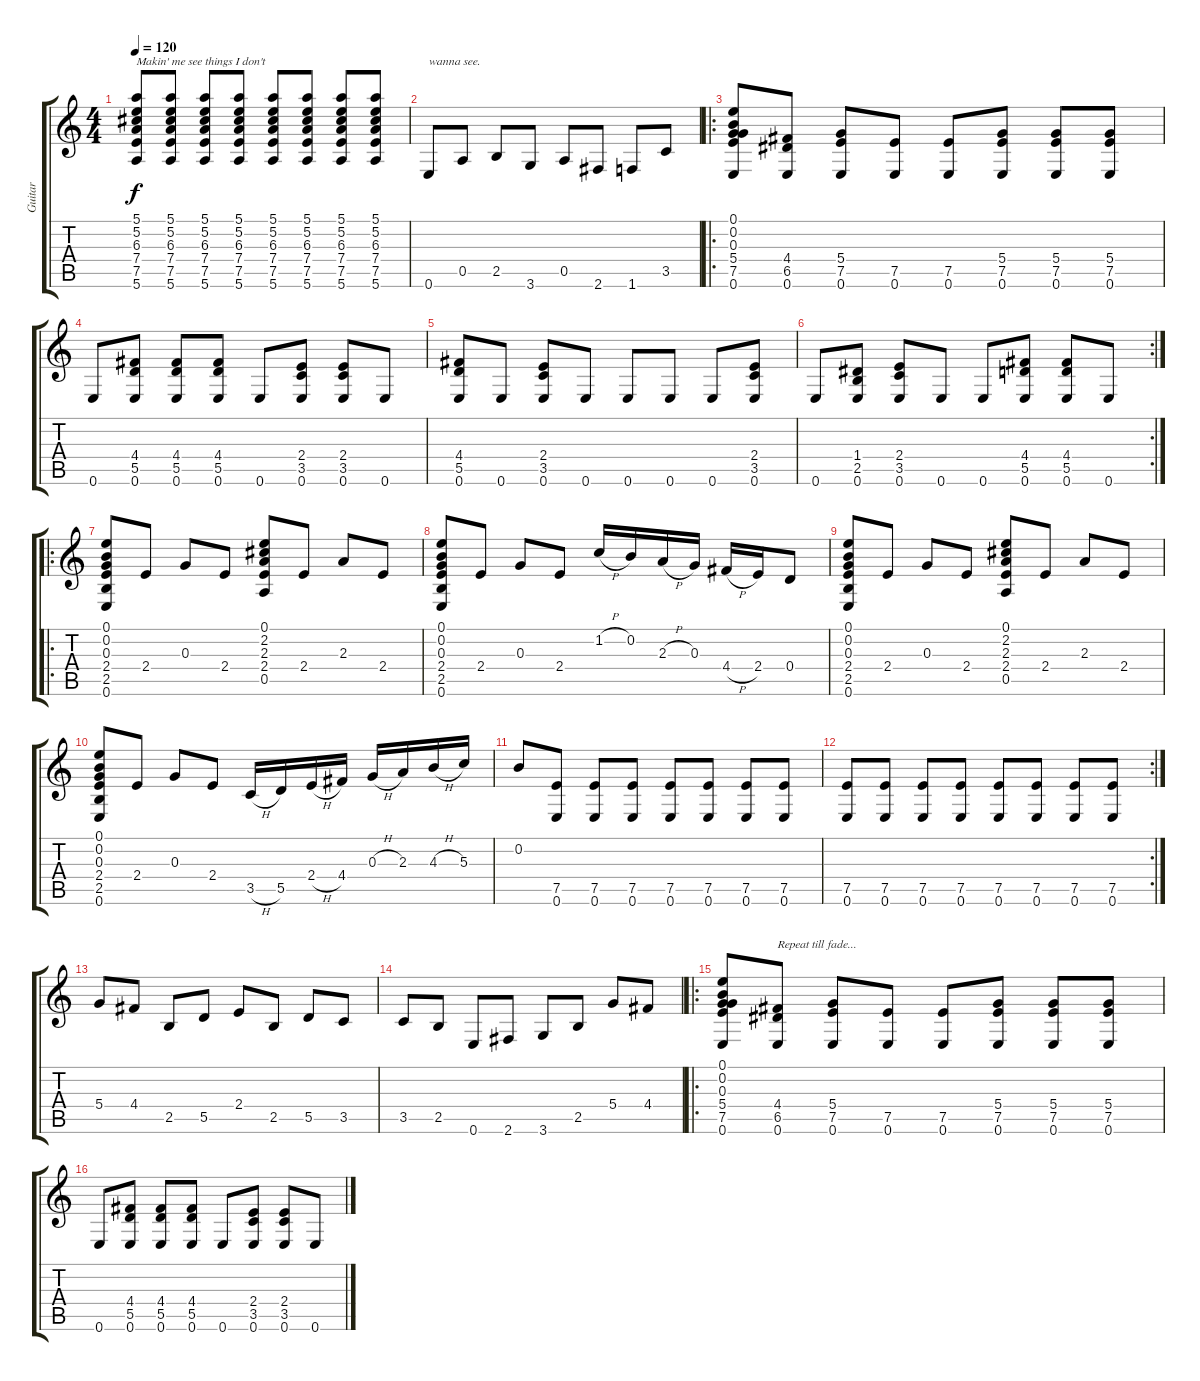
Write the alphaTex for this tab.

\track ("Guitar" "Guitar") {instrument acousticguitarsteel}
\staff {score tabs}
\tuning (E4 B3 G3 D3 A2 E2) {hide}
\ts (4 4)
\tempo 120
\clef g2
\ks c
(5.1 5.2 6.3 7.4 7.5 5.6).8{txt "Makin' me see things I don't" dy f} (5.1 5.2 6.3 7.4 7.5 5.6).8 (5.1 5.2 6.3 7.4 7.5 5.6).8 (5.1 5.2 6.3 7.4 7.5 5.6).8 (5.1 5.2 6.3 7.4 7.5 5.6).8 (5.1 5.2 6.3 7.4 7.5 5.6).8 (5.1 5.2 6.3 7.4 7.5 5.6).8 (5.1 5.2 6.3 7.4 7.5 5.6).8 |
0.6.8{txt "wanna see."} 0.5.8 2.5.8 3.6.8 0.5.8 2.6.8 1.6.8 3.5.8 |
\ro
(0.1 0.2 0.3 5.4 7.5 0.6).8 (4.4 6.5 0.6).8 (5.4 7.5 0.6).8 (7.5 0.6).8 (7.5 0.6).8 (5.4 7.5 0.6).8 (5.4 7.5 0.6).8 (5.4 7.5 0.6).8 |
0.6.8 (4.4 5.5 0.6).8 (4.4 5.5 0.6).8 (4.4 5.5 0.6).8 0.6.8 (2.4 3.5 0.6).8 (2.4 3.5 0.6).8 0.6.8 |
(4.4 5.5 0.6).8 0.6.8 (2.4 3.5 0.6).8 0.6.8 0.6.8 0.6.8 0.6.8 (2.4 3.5 0.6).8 |
\rc 2
0.6.8 (1.4 2.5 0.6).8 (2.4 3.5 0.6).8 0.6.8 0.6.8 (4.4 5.5 0.6).8 (4.4 5.5 0.6).8 0.6.8 |
\ro
(0.1 0.2 0.3 2.4 2.5 0.6).8 2.4.8 0.3.8 2.4.8 (0.1 2.2 2.3 2.4 0.5).8 2.4.8 2.3.8 2.4.8 |
(0.1 0.2 0.3 2.4 2.5 0.6).8 2.4.8 0.3.8 2.4.8 1.2{h}.16 0.2.16 2.3{h}.16 0.3.16 4.4{h}.16 2.4.16 0.4.8 |
(0.1 0.2 0.3 2.4 2.5 0.6).8 2.4.8 0.3.8 2.4.8 (0.1 2.2 2.3 2.4 0.5).8 2.4.8 2.3.8 2.4.8 |
(0.1 0.2 0.3 2.4 2.5 0.6).8 2.4.8 0.3.8 2.4.8 3.5{h}.16 5.5.16 2.4{h}.16 4.4.16 0.3{h}.16 2.3.16 4.3{h}.16 5.3.16 |
0.2.8 (7.5 0.6).8 (7.5 0.6).8 (7.5 0.6).8 (7.5 0.6).8 (7.5 0.6).8 (7.5 0.6).8 (7.5 0.6).8 |
\rc 2
(7.5 0.6).8 (7.5 0.6).8 (7.5 0.6).8 (7.5 0.6).8 (7.5 0.6).8 (7.5 0.6).8 (7.5 0.6).8 (7.5 0.6).8 |
5.4.8 4.4.8 2.5.8 5.5.8 2.4.8 2.5.8 5.5.8 3.5.8 |
3.5.8 2.5.8 0.6.8 2.6.8 3.6.8 2.5.8 5.4.8 4.4.8 |
\ro
(0.1 0.2 0.3 5.4 7.5 0.6).8 (4.4 6.5 0.6).8{txt "Repeat till fade..."} (5.4 7.5 0.6).8 (7.5 0.6).8 (7.5 0.6).8 (5.4 7.5 0.6).8 (5.4 7.5 0.6).8 (5.4 7.5 0.6).8 |
0.6.8 (4.4 5.5 0.6).8 (4.4 5.5 0.6).8 (4.4 5.5 0.6).8 0.6.8 (2.4 3.5 0.6).8 (2.4 3.5 0.6).8 0.6.8
